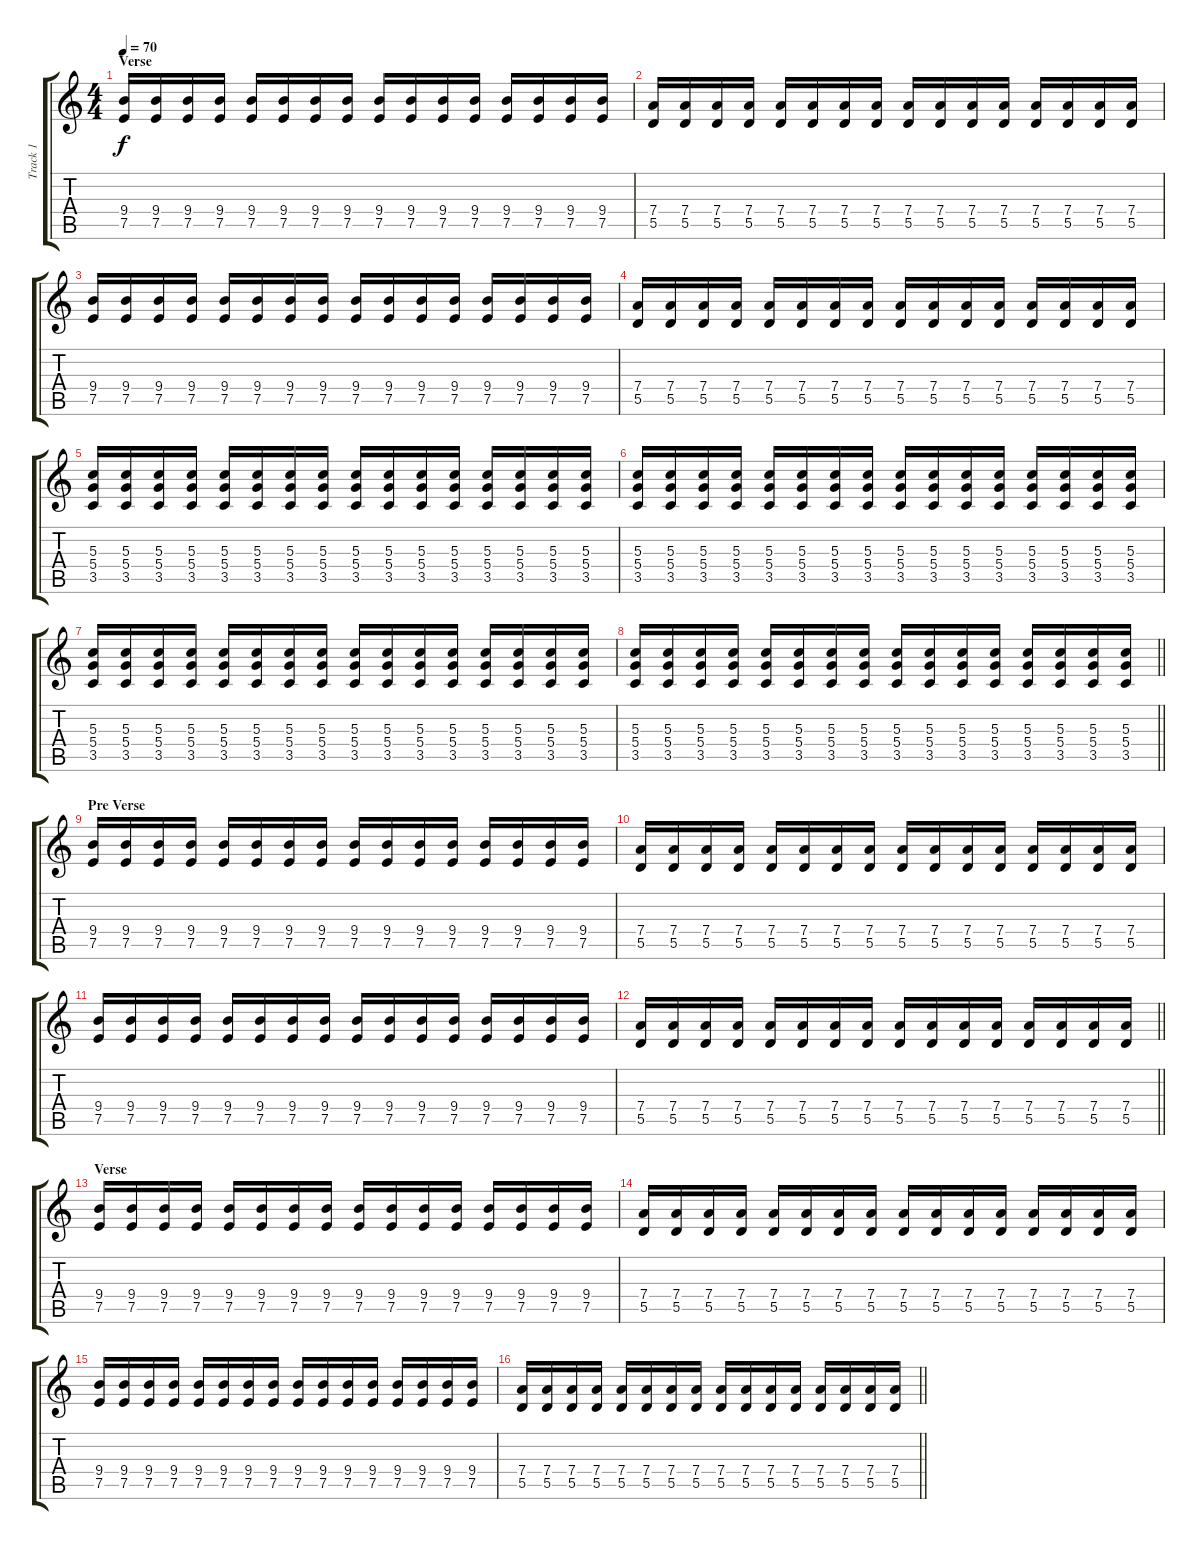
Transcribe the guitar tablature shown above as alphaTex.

\track ("Track 1" "Track 1") {instrument electricguitarclean}
\staff {score tabs}
\tuning (E4 B3 G3 D3 A2 E2) {hide}
\ts (4 4)
\section ("" "Verse")
\tempo 70
\clef g2
\ks c
(9.4 7.5).16{dy f} (9.4 7.5).16 (9.4 7.5).16 (9.4 7.5).16 (9.4 7.5).16 (9.4 7.5).16 (9.4 7.5).16 (9.4 7.5).16 (9.4 7.5).16 (9.4 7.5).16 (9.4 7.5).16 (9.4 7.5).16 (9.4 7.5).16 (9.4 7.5).16 (9.4 7.5).16 (9.4 7.5).16 |
(7.4 5.5).16 (7.4 5.5).16 (7.4 5.5).16 (7.4 5.5).16 (7.4 5.5).16 (7.4 5.5).16 (7.4 5.5).16 (7.4 5.5).16 (7.4 5.5).16 (7.4 5.5).16 (7.4 5.5).16 (7.4 5.5).16 (7.4 5.5).16 (7.4 5.5).16 (7.4 5.5).16 (7.4 5.5).16 |
(9.4 7.5).16 (9.4 7.5).16 (9.4 7.5).16 (9.4 7.5).16 (9.4 7.5).16 (9.4 7.5).16 (9.4 7.5).16 (9.4 7.5).16 (9.4 7.5).16 (9.4 7.5).16 (9.4 7.5).16 (9.4 7.5).16 (9.4 7.5).16 (9.4 7.5).16 (9.4 7.5).16 (9.4 7.5).16 |
(7.4 5.5).16 (7.4 5.5).16 (7.4 5.5).16 (7.4 5.5).16 (7.4 5.5).16 (7.4 5.5).16 (7.4 5.5).16 (7.4 5.5).16 (7.4 5.5).16 (7.4 5.5).16 (7.4 5.5).16 (7.4 5.5).16 (7.4 5.5).16 (7.4 5.5).16 (7.4 5.5).16 (7.4 5.5).16 |
(5.3 5.4 3.5).16 (5.3 5.4 3.5).16 (5.3 5.4 3.5).16 (5.3 5.4 3.5).16 (5.3 5.4 3.5).16 (5.3 5.4 3.5).16 (5.3 5.4 3.5).16 (5.3 5.4 3.5).16 (5.3 5.4 3.5).16 (5.3 5.4 3.5).16 (5.3 5.4 3.5).16 (5.3 5.4 3.5).16 (5.3 5.4 3.5).16 (5.3 5.4 3.5).16 (5.3 5.4 3.5).16 (5.3 5.4 3.5).16 |
(5.3 5.4 3.5).16 (5.3 5.4 3.5).16 (5.3 5.4 3.5).16 (5.3 5.4 3.5).16 (5.3 5.4 3.5).16 (5.3 5.4 3.5).16 (5.3 5.4 3.5).16 (5.3 5.4 3.5).16 (5.3 5.4 3.5).16 (5.3 5.4 3.5).16 (5.3 5.4 3.5).16 (5.3 5.4 3.5).16 (5.3 5.4 3.5).16 (5.3 5.4 3.5).16 (5.3 5.4 3.5).16 (5.3 5.4 3.5).16 |
(5.3 5.4 3.5).16 (5.3 5.4 3.5).16 (5.3 5.4 3.5).16 (5.3 5.4 3.5).16 (5.3 5.4 3.5).16 (5.3 5.4 3.5).16 (5.3 5.4 3.5).16 (5.3 5.4 3.5).16 (5.3 5.4 3.5).16 (5.3 5.4 3.5).16 (5.3 5.4 3.5).16 (5.3 5.4 3.5).16 (5.3 5.4 3.5).16 (5.3 5.4 3.5).16 (5.3 5.4 3.5).16 (5.3 5.4 3.5).16 |
\barLineRight lightlight
(5.3 5.4 3.5).16 (5.3 5.4 3.5).16 (5.3 5.4 3.5).16 (5.3 5.4 3.5).16 (5.3 5.4 3.5).16 (5.3 5.4 3.5).16 (5.3 5.4 3.5).16 (5.3 5.4 3.5).16 (5.3 5.4 3.5).16 (5.3 5.4 3.5).16 (5.3 5.4 3.5).16 (5.3 5.4 3.5).16 (5.3 5.4 3.5).16 (5.3 5.4 3.5).16 (5.3 5.4 3.5).16 (5.3 5.4 3.5).16 |
\section ("" "Pre Verse")
(9.4 7.5).16 (9.4 7.5).16 (9.4 7.5).16 (9.4 7.5).16 (9.4 7.5).16 (9.4 7.5).16 (9.4 7.5).16 (9.4 7.5).16 (9.4 7.5).16 (9.4 7.5).16 (9.4 7.5).16 (9.4 7.5).16 (9.4 7.5).16 (9.4 7.5).16 (9.4 7.5).16 (9.4 7.5).16 |
(7.4 5.5).16 (7.4 5.5).16 (7.4 5.5).16 (7.4 5.5).16 (7.4 5.5).16 (7.4 5.5).16 (7.4 5.5).16 (7.4 5.5).16 (7.4 5.5).16 (7.4 5.5).16 (7.4 5.5).16 (7.4 5.5).16 (7.4 5.5).16 (7.4 5.5).16 (7.4 5.5).16 (7.4 5.5).16 |
(9.4 7.5).16 (9.4 7.5).16 (9.4 7.5).16 (9.4 7.5).16 (9.4 7.5).16 (9.4 7.5).16 (9.4 7.5).16 (9.4 7.5).16 (9.4 7.5).16 (9.4 7.5).16 (9.4 7.5).16 (9.4 7.5).16 (9.4 7.5).16 (9.4 7.5).16 (9.4 7.5).16 (9.4 7.5).16 |
\barLineRight lightlight
(7.4 5.5).16 (7.4 5.5).16 (7.4 5.5).16 (7.4 5.5).16 (7.4 5.5).16 (7.4 5.5).16 (7.4 5.5).16 (7.4 5.5).16 (7.4 5.5).16 (7.4 5.5).16 (7.4 5.5).16 (7.4 5.5).16 (7.4 5.5).16 (7.4 5.5).16 (7.4 5.5).16 (7.4 5.5).16 |
\section ("" "Verse")
(9.4 7.5).16 (9.4 7.5).16 (9.4 7.5).16 (9.4 7.5).16 (9.4 7.5).16 (9.4 7.5).16 (9.4 7.5).16 (9.4 7.5).16 (9.4 7.5).16 (9.4 7.5).16 (9.4 7.5).16 (9.4 7.5).16 (9.4 7.5).16 (9.4 7.5).16 (9.4 7.5).16 (9.4 7.5).16 |
(7.4 5.5).16 (7.4 5.5).16 (7.4 5.5).16 (7.4 5.5).16 (7.4 5.5).16 (7.4 5.5).16 (7.4 5.5).16 (7.4 5.5).16 (7.4 5.5).16 (7.4 5.5).16 (7.4 5.5).16 (7.4 5.5).16 (7.4 5.5).16 (7.4 5.5).16 (7.4 5.5).16 (7.4 5.5).16 |
(9.4 7.5).16 (9.4 7.5).16 (9.4 7.5).16 (9.4 7.5).16 (9.4 7.5).16 (9.4 7.5).16 (9.4 7.5).16 (9.4 7.5).16 (9.4 7.5).16 (9.4 7.5).16 (9.4 7.5).16 (9.4 7.5).16 (9.4 7.5).16 (9.4 7.5).16 (9.4 7.5).16 (9.4 7.5).16 |
\barLineRight lightlight
(7.4 5.5).16 (7.4 5.5).16 (7.4 5.5).16 (7.4 5.5).16 (7.4 5.5).16 (7.4 5.5).16 (7.4 5.5).16 (7.4 5.5).16 (7.4 5.5).16 (7.4 5.5).16 (7.4 5.5).16 (7.4 5.5).16 (7.4 5.5).16 (7.4 5.5).16 (7.4 5.5).16 (7.4 5.5).16
